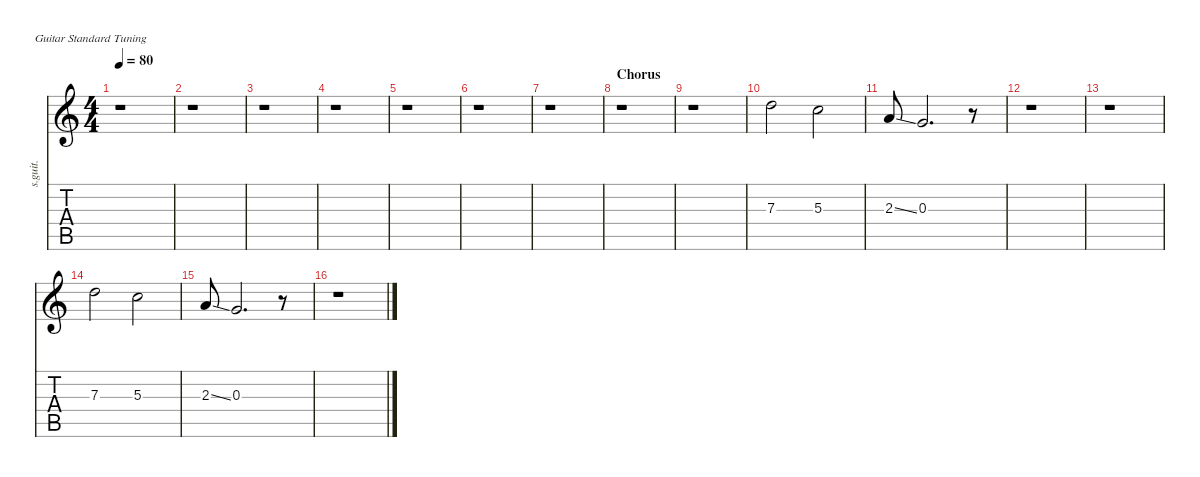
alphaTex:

\defaultSystemsLayout 4
\hideDynamics
\bracketExtendMode nobrackets
\track ("Mike Dirnt" "s.guit.") {instrument englishhorn}
\staff {score tabs}
\tuning (E4 B3 G3 D3 A2 E2)
\displaytranspose 12
\ts (4 4)
\tempo 80
\clef g2
\ks c
r.1{dy f} |
r.1 |
r.1 |
r.1 |
r.1 |
r.1 |
r.1 |
\section ("" "Chorus")
r.1 |
r.1 |
7.3.2{lyrics (0 "") lyrics (1 "") lyrics (2 "") lyrics (3 "") lyrics (4 "")} 5.3.2{lyrics (0 "") lyrics (1 "") lyrics (2 "") lyrics (3 "") lyrics (4 "")} |
2.3{ss}.8{lyrics (0 "") lyrics (1 "") lyrics (2 "") lyrics (3 "") lyrics (4 "")} 0.3.2{d lyrics (0 "") lyrics (1 "") lyrics (2 "") lyrics (3 "") lyrics (4 "")} r.8 |
r.1 |
r.1 |
7.3.2{lyrics (0 "") lyrics (1 "") lyrics (2 "") lyrics (3 "") lyrics (4 "")} 5.3.2{lyrics (0 "") lyrics (1 "") lyrics (2 "") lyrics (3 "") lyrics (4 "")} |
2.3{ss}.8{lyrics (0 "") lyrics (1 "") lyrics (2 "") lyrics (3 "") lyrics (4 "")} 0.3.2{d lyrics (0 "") lyrics (1 "") lyrics (2 "") lyrics (3 "") lyrics (4 "")} r.8 |
r.1
